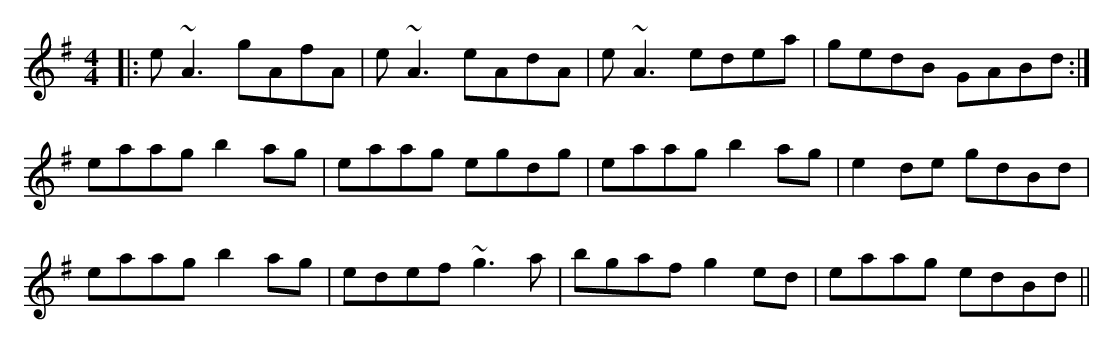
X:1
M:4/4
K:Ador
|:e~A3 gAfA|e~A3 eAdA|e~A3 edea|gedB GABd:|
eaag b2ag|eaag egdg|eaag b2ag|e2de gdBd|
eaag b2ag|edef ~g3a|bgaf g2ed|eaag edBd||
